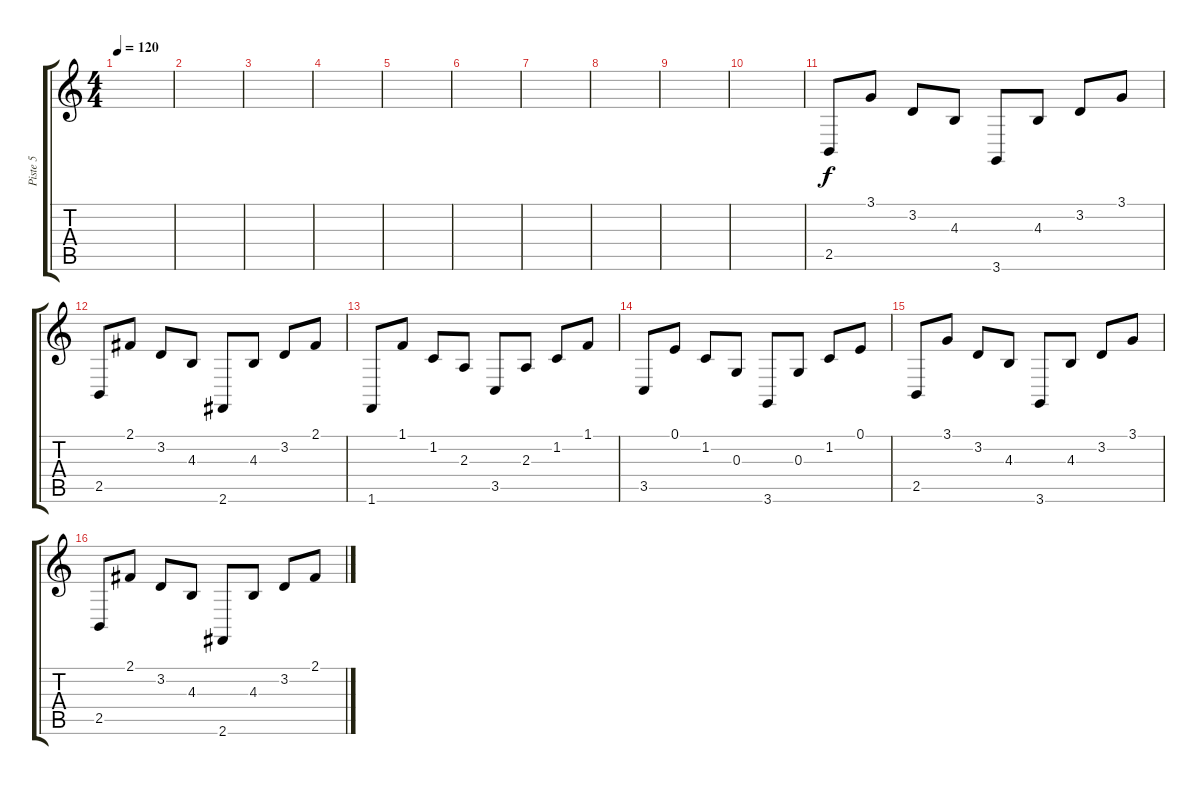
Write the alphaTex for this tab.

\track ("Piste 5" "Piste 5") {instrument honkytonkpiano}
\staff {score tabs}
\tuning (E4 B3 G3 D3 A2 E2) {hide}
\ts (4 4)
\tempo 120
\clef g2
\ks c
|
|
|
|
|
|
|
|
|
|
2.5.8 3.1.8 3.2.8 4.3.8 3.6.8 4.3.8 3.2.8 3.1.8 |
2.5.8 2.1.8 3.2.8 4.3.8 2.6.8 4.3.8 3.2.8 2.1.8 |
1.6.8 1.1.8 1.2.8 2.3.8 3.5.8 2.3.8 1.2.8 1.1.8 |
3.5.8 0.1.8 1.2.8 0.3.8 3.6.8 0.3.8 1.2.8 0.1.8 |
2.5.8 3.1.8 3.2.8 4.3.8 3.6.8 4.3.8 3.2.8 3.1.8 |
2.5.8 2.1.8 3.2.8 4.3.8 2.6.8 4.3.8 3.2.8 2.1.8
